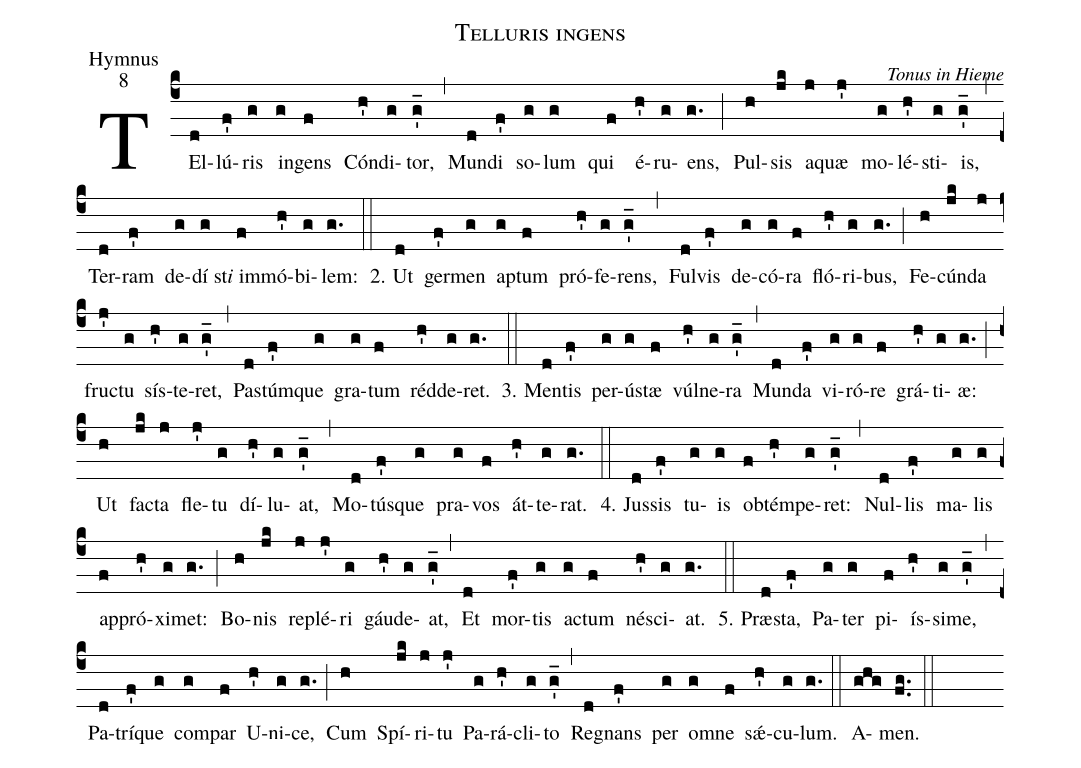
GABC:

name:Telluris ingens;
office-part:Hymnus;
mode:8;
commentary:Tonus in Hieme;
%%
(c4) TEl(d)lú(f')ris(g) in(g)gens(f) Cón(h')di(g)tor,(g'_) (,) Mun(d)di(f') so(g)lum(g) qui(f) é(h')ru(g)ens,(g.) (;) Pul(h)sis(jk) a(j)quæ(j') mo(g)lé(h')sti(g)is,(g_') (,) Ter(d)ram(f') de(g)dí(g)st<i>i</i>() im(f)mó(h')bi(g)lem:(g.) (::)
2. Ut(d) ger(f')men(g) ap(g)tum(f) pró(h')fe(g)rens,(g'_) (,)
Ful(d)vis(f') de(g)có(g)ra(f) fló(h')ri(g)bus,(g.) (;)
Fe(h)cún(jk)da(j) fruc(j')tu(g) sís(h')te(g)ret,(g'_) (,)
Pas(d)túm(f')que(g) gra(g)tum(f) réd(h')de(g)ret.(g.) (::)

3. Men(d)tis(f') per(g)ús(g)tæ(f) vúl(h')ne(g)ra(g'_) (,)
Mun(d)da(f') vi(g)ró(g)re(f) grá(h')ti(g)æ:(g.) (;)
Ut(h) fac(jk)ta(j) fle(j')tu(g) dí(h')lu(g)at,(g'_) (,)
Mo(d)tús(f')que(g) pra(g)vos(f) át(h')te(g)rat.(g.) (::)

4. Jus(d)sis(f') tu(g)is(g) ob(f)tém(h')pe(g)ret:(g'_) (,)
Nul(d)lis(f') ma(g)lis(g) ap(f)pró(h')xi(g)met:(g.) (;)
Bo(h)nis(jk) re(j)plé(j')ri(g) gáu(h')de(g)at,(g'_) (,)
Et(d) mor(f')tis(g) ac(g)tum(f) né(h')sci(g)at.(g.) (::)

5. Præ(d)sta,(f') Pa(g)ter(g) pi(f)ís(h')si(g)me,(g'_) (,)
Pa(d)trí(f')que(g) com(g)par(f) U(h')ni(g)ce,(g.) (;)
Cum(h) Spí(jk)ri(j)tu(j') Pa(g)rá(h')cli(g)to(g'_) (,)
Re(d)gnans(f') per(g) om(g)ne(f) sǽ(h')cu(g)lum.(g.) (::)
A(ghg)men.(fg..) (::)
